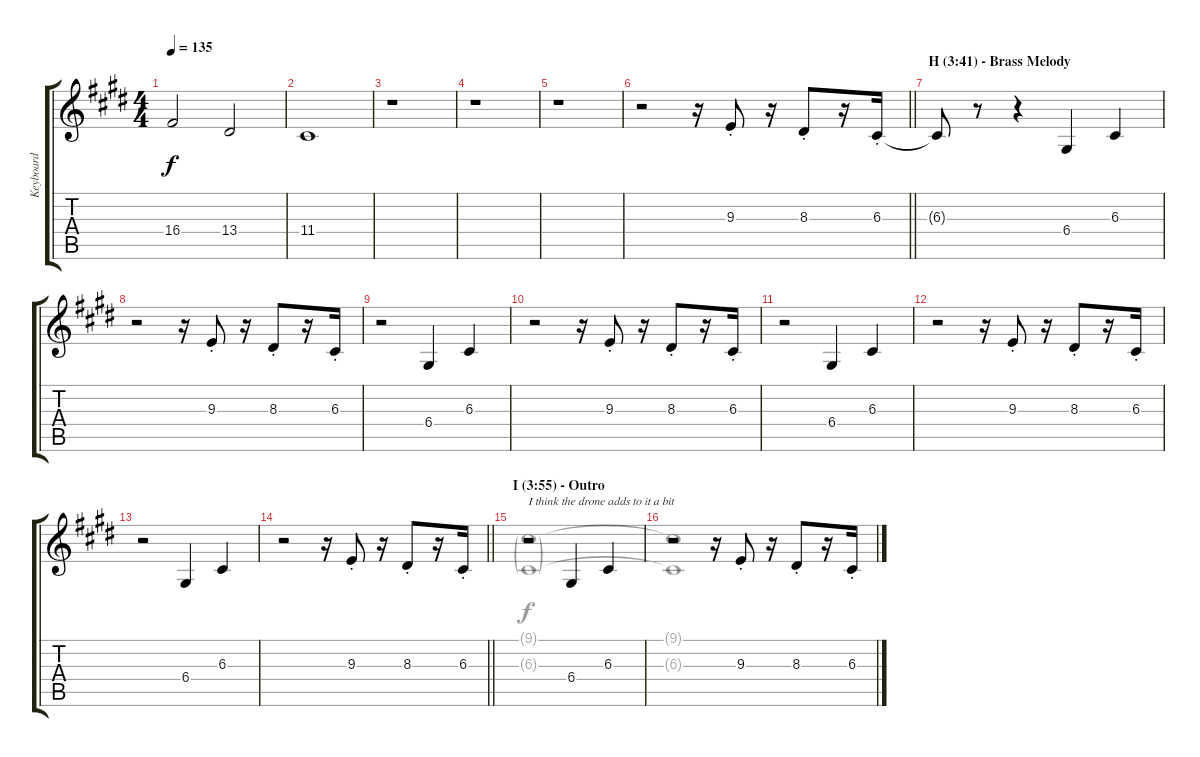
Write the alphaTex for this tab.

\track ("Keyboard" "Keyboard") {instrument lead2sawtooth}
\staff {score tabs}
\tuning (E4 B3 G3 D3 A2 E2) {hide}
\voice
\ts (4 4)
\tempo 135
\clef g2
\ks c#minor
16.4.2{dy f} 13.4.2 |
11.4.1 |
r.1 |
r.1 |
r.1 |
\barLineRight lightlight
r.2 r.16 9.3{st}.8 r.16 8.3{st}.8 r.16 6.3{st}.16 |
\section ("" "H (3:41) - Brass Melody")
6.3{t}.8 r.8 r.4 6.4.4 6.3.4 |
r.2 r.16 9.3{st}.8 r.16 8.3{st}.8 r.16 6.3{st}.16 |
r.2 6.4.4 6.3.4 |
r.2 r.16 9.3{st}.8 r.16 8.3{st}.8 r.16 6.3{st}.16 |
r.2 6.4.4 6.3.4 |
r.2 r.16 9.3{st}.8 r.16 8.3{st}.8 r.16 6.3{st}.16 |
r.2 6.4.4 6.3.4 |
\barLineRight lightlight
r.2 r.16 9.3{st}.8 r.16 8.3{st}.8 r.16 6.3{st}.16 |
\section ("" "I (3:55) - Outro")
r.2{txt "I think the drone adds to it a bit"} 6.4.4 6.3.4 |
r.2 r.16 9.3{st}.8 r.16 8.3{st}.8 r.16 6.3{st}.16
\voice
\clef g2
\ottava regular
\simile none
\ks c#minor
|
|
|
|
|
\barLineRight lightlight
|
|
|
|
|
|
|
|
\barLineRight lightlight
|
(9.1{g} 6.3{g}).1 |
(9.1{t} 6.3{t}).1{dy f}
